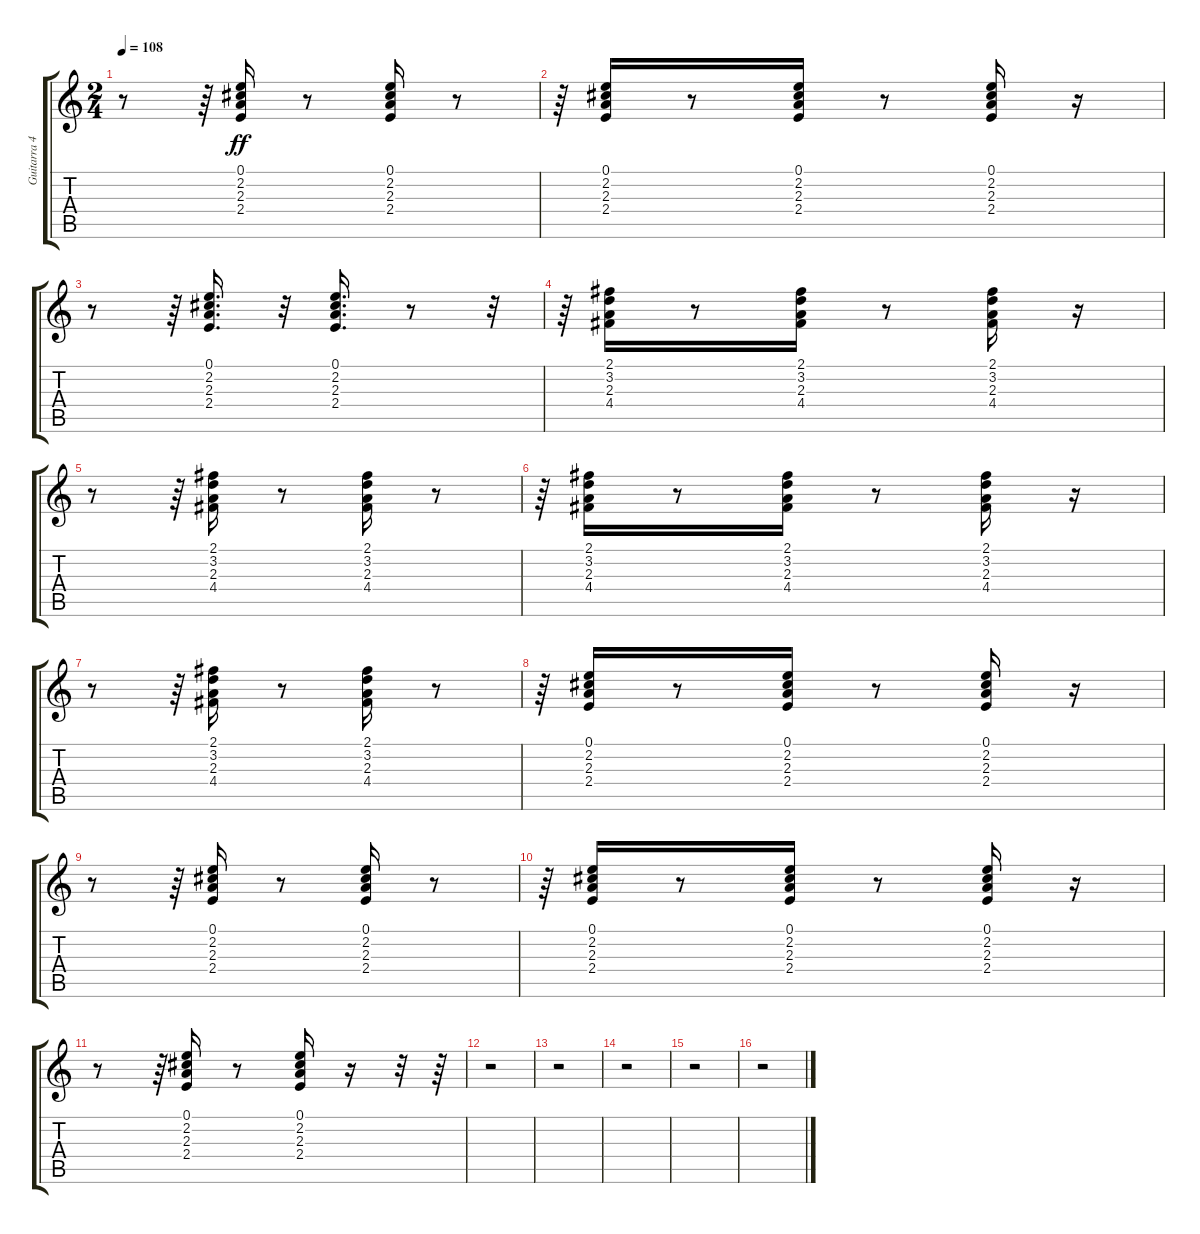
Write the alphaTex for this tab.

\track ("Guitarra 4" "Guitarra 4") {instrument acousticguitarsteel}
\staff {score tabs}
\tuning (E4 B3 G3 D3 A2 E2) {hide}
\ts (2 4)
\tempo 108
\clef g2
\ks c
r.8{dy ff} r.64 (0.1 2.2 2.3 2.4).16 r.8 (0.1 2.2 2.3 2.4).16 r.8 |
r.64 (0.1 2.2 2.3 2.4).16 r.8 (0.1 2.2 2.3 2.4).16 r.8 (0.1 2.2 2.3 2.4).16 r.16 |
r.8 r.64 (0.1 2.2 2.3 2.4).16{d} r.32 (0.1 2.2 2.3 2.4).16{d} r.8 r.32 |
r.64 (2.1 3.2 2.3 4.4).16 r.8 (2.1 3.2 2.3 4.4).16 r.8 (2.1 3.2 2.3 4.4).16 r.16 |
r.8 r.64 (2.1 3.2 2.3 4.4).16 r.8 (2.1 3.2 2.3 4.4).16 r.8 |
r.64 (2.1 3.2 2.3 4.4).16 r.8 (2.1 3.2 2.3 4.4).16 r.8 (2.1 3.2 2.3 4.4).16 r.16 |
r.8 r.64 (2.1 3.2 2.3 4.4).16 r.8 (2.1 3.2 2.3 4.4).16 r.8 |
r.64 (0.1 2.2 2.3 2.4).16 r.8 (0.1 2.2 2.3 2.4).16 r.8 (0.1 2.2 2.3 2.4).16 r.16 |
r.8 r.64 (0.1 2.2 2.3 2.4).16 r.8 (0.1 2.2 2.3 2.4).16 r.8 |
r.64 (0.1 2.2 2.3 2.4).16 r.8 (0.1 2.2 2.3 2.4).16 r.8 (0.1 2.2 2.3 2.4).16 r.16 |
r.8 r.64 (0.1 2.2 2.3 2.4).16 r.8 (0.1 2.2 2.3 2.4).16 r.16 r.32 r.64 |
r.2 |
r.2 |
r.2 |
r.2 |
r.2
